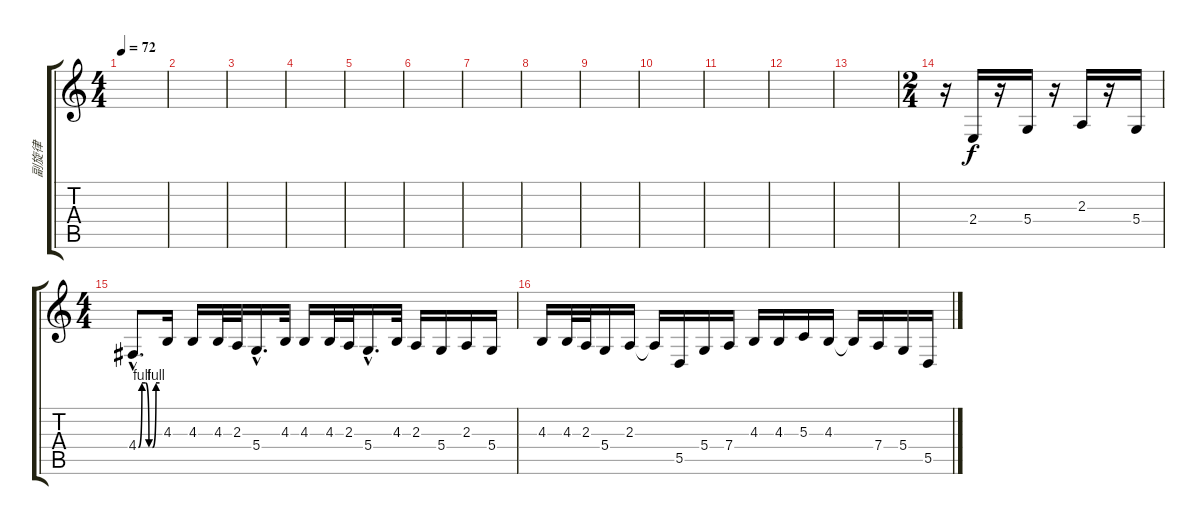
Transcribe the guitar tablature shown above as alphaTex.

\track ("副旋律" "副旋律") {instrument electricgrandpiano}
\staff {score tabs}
\tuning (E4 B3 G3 D3 A2 E2) {hide}
\ts (4 4)
\tempo 72
\clef g2
\ks c
|
|
|
|
|
|
|
|
|
|
|
|
|
\ts (2 4)
r.16 2.4.16 r.16 5.4.16 r.16 2.3.16 r.16 5.4.16 |
\ts (4 4)
4.4{be (custom 0 0 10 4 20 4 30 0 40 0 50 4 60 4) hac}.8{d} 4.3.16 4.3.16 4.3.32 2.3.32 5.4{hac}.16{d} 4.3.32 4.3.16 4.3.32 2.3.32 5.4{hac}.16{d} 4.3.32 2.3.16 5.4.16 2.3.16 5.4.16 |
4.3.16 4.3.32 2.3.32 5.4.16 2.3.16 2.3{t}.16 5.5.16 5.4.16 7.4.16 4.3.16 4.3.16 5.3.16 4.3.16 4.3{t}.16 7.4.16 5.4.16 5.5.16
